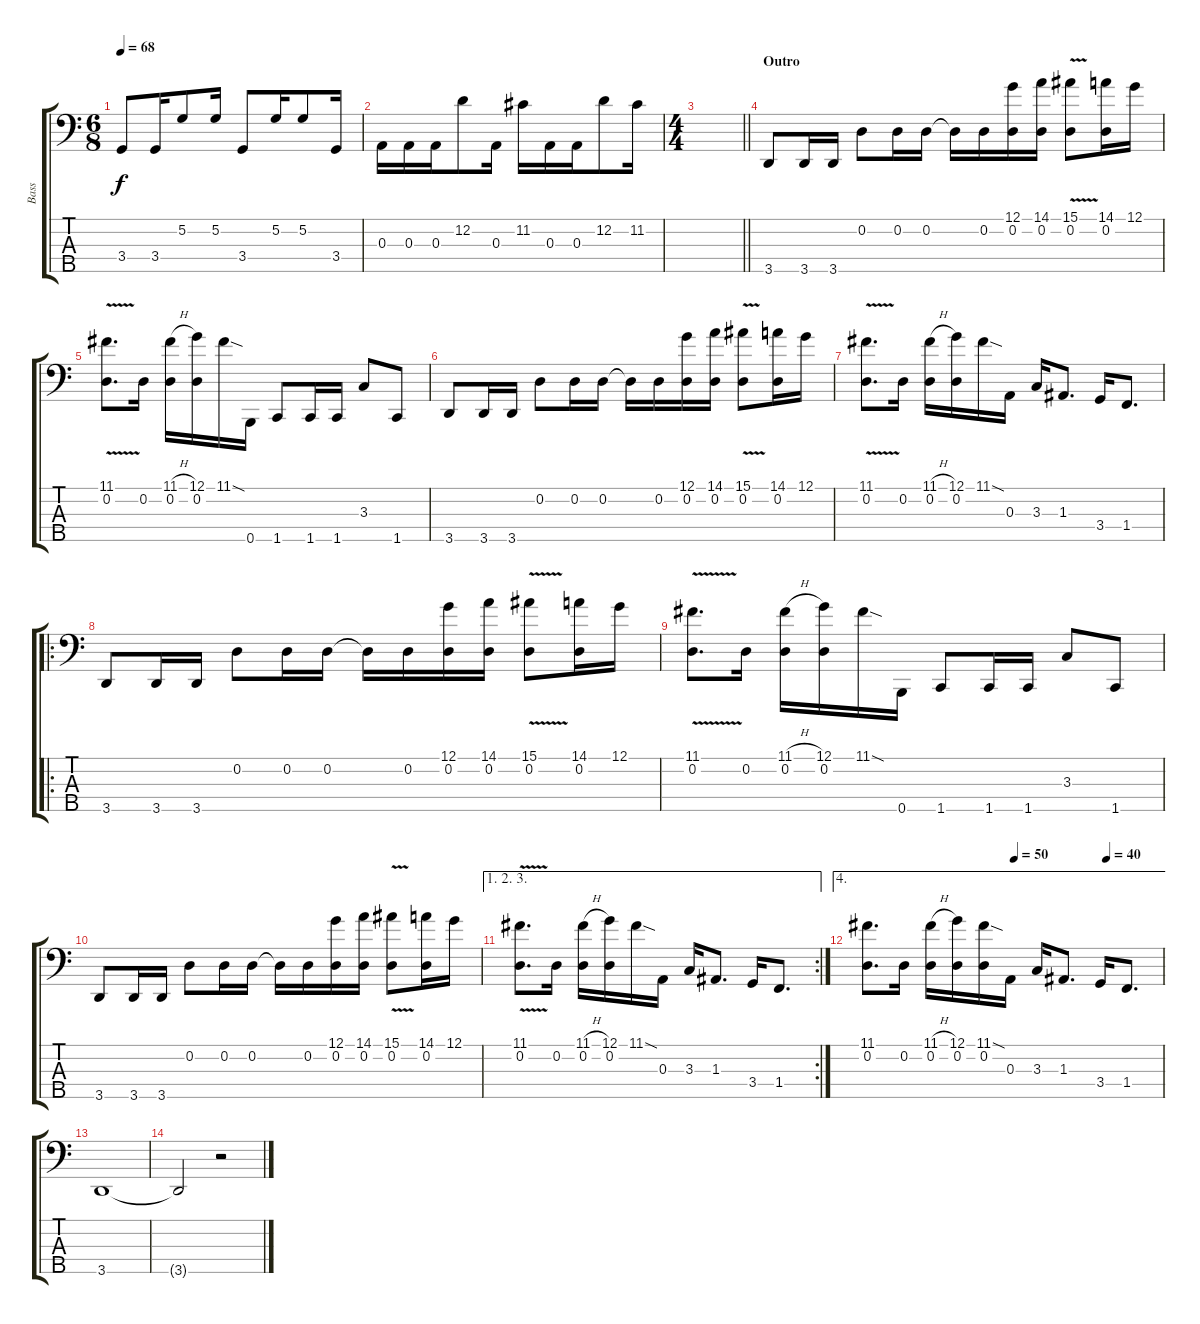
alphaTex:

\track ("Bass" "Bass") {instrument electricbassfinger}
\staff {score tabs}
\tuning (G2 D2 A1 E1 B0) {hide}
\ts (6 8)
\tempo 68
\clef f4
\ks c
3.4.8{dy f} 3.4.16 5.2.8 5.2.16 3.4.8 5.2.16 5.2.8 3.4.16 |
0.3.16 0.3.16 0.3.16 12.2.8 0.3.16 11.2.16 0.3.16 0.3.16 12.2.8 11.2.16 |
\ts (4 4)
\barLineRight lightlight
|
\section ("" "Outro")
3.5.8 3.5.16 3.5.16 0.2.8 0.2.16 0.2.16 0.2{t}.16 0.2.16 (12.1 0.2).16 (14.1 0.2).16 (15.1{v} 0.2).8 (14.1 0.2).16 12.1.16 |
(11.1{v} 0.2).8{d} 0.2.16 (11.1{h} 0.2).16 (12.1 0.2).16 11.1{sod}.16 0.5.16 1.5.8 1.5.16 1.5.16 3.3.8 1.5.8 |
3.5.8 3.5.16 3.5.16 0.2.8 0.2.16 0.2.16 0.2{t}.16 0.2.16 (12.1 0.2).16 (14.1 0.2).16 (15.1{v} 0.2).8 (14.1 0.2).16 12.1.16 |
(11.1{v} 0.2).8{d} 0.2.16 (11.1{h} 0.2).16 (12.1 0.2).16 11.1{sod}.16 0.3.16 3.3.16 1.3.8{d} 3.4.16 1.4.8{d} |
\ro
3.5.8 3.5.16 3.5.16 0.2.8 0.2.16 0.2.16 0.2{t}.16 0.2.16 (12.1 0.2).16 (14.1 0.2).16 (15.1{v} 0.2).8 (14.1 0.2).16 12.1.16 |
(11.1{v} 0.2).8{d} 0.2.16 (11.1{h} 0.2).16 (12.1 0.2).16 11.1{sod}.16 0.5.16 1.5.8 1.5.16 1.5.16 3.3.8 1.5.8 |
3.5.8 3.5.16 3.5.16 0.2.8 0.2.16 0.2.16 0.2{t}.16 0.2.16 (12.1 0.2).16 (14.1 0.2).16 (15.1{v} 0.2).8 (14.1 0.2).16 12.1.16 |
\ae (1 2 3)
\rc 2
(11.1{v} 0.2).8{d} 0.2.16 (11.1{h} 0.2).16 (12.1 0.2).16 11.1{sod}.16 0.3.16 3.3.16 1.3.8{d} 3.4.16 1.4.8{d} |
\ae 4
\tempo (50 0.5)
\tempo (40 0.8125)
(11.1 0.2).8{d} 0.2.16 (11.1{h} 0.2).16 (12.1 0.2).16 (11.1{sod} 0.2).16 0.3.16 3.3.16 1.3.8{d} 3.4.16 1.4.8{d} |
3.5.1 |
3.5{t}.2 r.2
